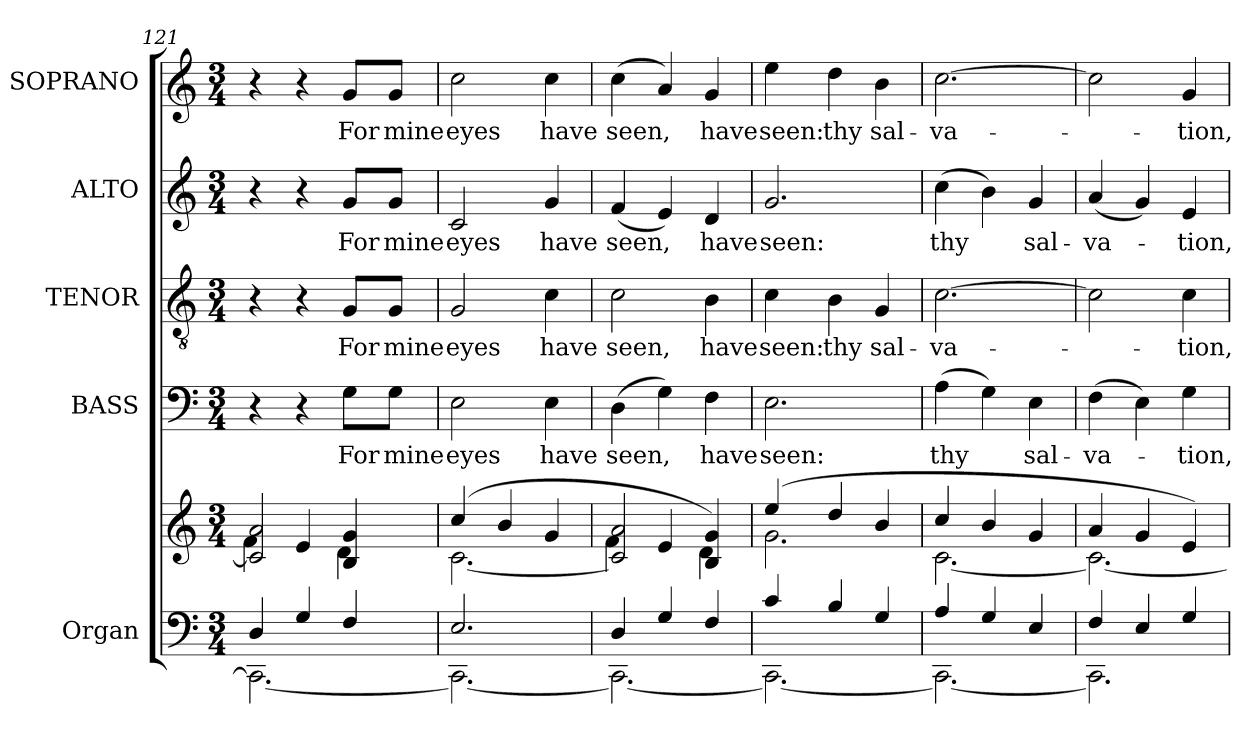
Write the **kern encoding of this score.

**kern	**kern	**kern	**text	**kern	**text	**kern	**text	**kern	**text
*part5	*part5	*part4	*part4	*part3	*part3	*part2	*part2	*part1	*part1
*staff6	*staff5	*staff4	*staff4	*staff3	*staff3	*staff2	*staff2	*staff1	*staff1
*I"Organ	*	*I"BASS	*	*I"TENOR	*	*I"ALTO	*	*I"SOPRANO	*
*I'Org.	*	*I'B.	*	*I'T.	*	*I'A.	*	*I'S.	*
!!LO:LB:g=z
*clefF4	*clefG2	*clefF4	*	*clefGv2	*	*clefG2	*	*clefG2	*
*	*	*	*	*ITrd7c12	*	*	*	*	*
*k[]	*k[]	*k[]	*	*k[]	*	*k[]	*	*k[]	*
*C:	*C:	*C:	*	*C:	*	*C:	*	*C:	*
*M3/4	*M3/4	*M3/4	*	*M3/4	*	*M3/4	*	*M3/4	*
=121	=121	=121	=121	=121	=121	=121	=121	=121	=121
*^	*^	*	*	*	*	*	*	*	*
4Di/	2.CCi\_<	2ci/] 2ai	4fi\	4r	.	4r	.	4r	.	4r	.
4Gi/	.	.	4ei/	4r	.	4r	.	4r	.	4r	.
!	!	!	!	!	!LO:LY:b:color=#000000	!	!	!	!	!	!
!	!	!	!	!	!	!	!LO:LY:b:color=#000000	!	!	!	!
!	!	!	!	!	!	!	!	!	!LO:LY:b:color=#000000	!	!
!	!	!	!	!	!	!	!	!	!	!	!LO:LY:b:color=#000000
4Fi/	.	4Bi/ 4gi	4di\	8Gi\L	For	8GGi/L	For	8gi/L	For	8gi/L	For
!	!	!	!	!	!LO:LY:b:color=#000000	!	!	!	!	!	!
!	!	!	!	!	!	!	!LO:LY:b:color=#000000	!	!	!	!
!	!	!	!	!	!	!	!	!	!LO:LY:b:color=#000000	!	!
!	!	!	!	!	!	!	!	!	!	!	!LO:LY:b:color=#000000
.	.	.	.	8Gi\J	mine	8GGi/J	mine	8gi/J	mine	8gi/J	mine
=122	=122	=122	=122	=122	=122	=122	=122	=122	=122	=122	=122
!	!	!	!	!	!LO:LY:b:color=#000000	!	!	!	!	!	!
!	!	!	!	!	!	!	!LO:LY:b:color=#000000	!	!	!	!
!	!	!	!	!	!	!	!	!	!LO:LY:b:color=#000000	!	!
!	!	!	!	!	!	!	!	!	!	!	!LO:LY:b:color=#000000
2.Ei/	2.CCi\_<	(4cci/	[<2.ci\	2Ei\	eyes	2GGi/	eyes	2ci/	eyes	2cci\	eyes
.	.	4bi/	.	.	.	.	.	.	.	.	.
!	!	!	!	!	!LO:LY:b:color=#000000	!	!	!	!	!	!
!	!	!	!	!	!	!	!LO:LY:b:color=#000000	!	!	!	!
!	!	!	!	!	!	!	!	!	!LO:LY:b:color=#000000	!	!
!	!	!	!	!	!	!	!	!	!	!	!LO:LY:b:color=#000000
.	.	4gi/	.	4Ei\	have	4Ci\	have	4gi/	have	4cci\	have
=123	=123	=123	=123	=123	=123	=123	=123	=123	=123	=123	=123
!	!	!	!	!	!LO:LY:b:color=#000000	!	!	!	!	!	!
!	!	!	!	!	!	!	!LO:LY:b:color=#000000	!	!	!	!
!	!	!	!	!	!	!	!	!	!LO:LY:b:color=#000000	!	!
!	!	!	!	!	!	!	!	!	!	!	!LO:LY:b:color=#000000
4Di/	2.CCi\_<	2ci/] 2ai	4fi\	(4Di\	seen,	2Ci\	seen,	(4fi/	seen,	(4cci\	seen,
4Gi/	.	.	4ei/	4Gi\)	.	.	.	4ei/)	.	4ai/)	.
!	!	!	!	!	!LO:LY:b:color=#000000	!	!	!	!	!	!
!	!	!	!	!	!	!	!LO:LY:b:color=#000000	!	!	!	!
!	!	!	!	!	!	!	!	!	!LO:LY:b:color=#000000	!	!
!	!	!	!	!	!	!	!	!	!	!	!LO:LY:b:color=#000000
4Fi/	.	4Bi/ 4gi)	4di\	4Fi\	have	4BBi\	have	4di/	have	4gi/	have
=124	=124	=124	=124	=124	=124	=124	=124	=124	=124	=124	=124
!	!	!	!	!	!LO:LY:b:color=#000000	!	!	!	!	!	!
!	!	!	!	!	!	!	!LO:LY:b:color=#000000	!	!	!	!
!	!	!	!	!	!	!	!	!	!LO:LY:b:color=#000000	!	!
!	!	!	!	!	!	!	!	!	!	!	!LO:LY:b:color=#000000
4ci/	2.CCi\_<	(4eei/	2.gi\	2.Ei\	seen:	4Ci\	seen:	2.gi/	seen:	4eei\	seen:
!	!	!	!	!	!	!	!LO:LY:b:color=#000000	!	!	!	!
!	!	!	!	!	!	!	!	!	!	!	!LO:LY:b:color=#000000
4Bi/	.	4ddi/	.	.	.	4BBi\	thy	.	.	4ddi\	thy
!	!	!	!	!	!	!	!LO:LY:b:color=#000000	!	!	!	!
!	!	!	!	!	!	!	!	!	!	!	!LO:LY:b:color=#000000
4Gi/	.	4bi/	.	.	.	4GGi/	sal-	.	.	4bi\	sal-
=125	=125	=125	=125	=125	=125	=125	=125	=125	=125	=125	=125
!	!	!	!	!	!LO:LY:b:color=#000000	!	!	!	!	!	!
!	!	!	!	!	!	!	!LO:LY:b:color=#000000	!	!	!	!
!	!	!	!	!	!	!	!	!	!LO:LY:b:color=#000000	!	!
!	!	!	!	!	!	!	!	!	!	!	!LO:LY:b:color=#000000
4Ai/	2.CCi\_<	4cci/	[<2.ci\	(4Ai\	thy	[>2.Ci\	-va-	(4cci\	thy	[>2.cci\	-va-
4Gi/	.	4bi/	.	4Gi\)	.	.	.	4bi\)	.	.	.
!	!	!	!	!	!LO:LY:b:color=#000000	!	!	!	!	!	!
!	!	!	!	!	!	!	!	!	!LO:LY:b:color=#000000	!	!
4Ei/	.	4gi/	.	4Ei\	sal-	.	.	4gi/	sal-	.	.
=126	=126	=126	=126	=126	=126	=126	=126	=126	=126	=126	=126
!	!	!	!	!	!LO:LY:b:color=#000000	!	!	!	!	!	!
!	!	!	!	!	!	!	!	!	!LO:LY:b:color=#000000	!	!
4Fi/	2.CCi\]	4ai/	2.ci\_<	(4Fi\	-va-	2Ci\]	.	(4ai/	-va-	2cci\]	.
4Ei/	.	4gi/	.	4Ei\)	.	.	.	4gi/)	.	.	.
!	!	!	!	!	!LO:LY:b:color=#000000	!	!	!	!	!	!
!	!	!	!	!	!	!	!LO:LY:b:color=#000000	!	!	!	!
!	!	!	!	!	!	!	!	!	!LO:LY:b:color=#000000	!	!
!	!	!	!	!	!	!	!	!	!	!	!LO:LY:b:color=#000000
4Gi/	.	4ei/)	.	4Gi\	-tion,	4Ci\	-tion,	4ei/	-tion,	4gi/	-tion,
*v	*v	*	*	*	*	*	*	*	*	*	*
*	*v	*v	*	*	*	*	*	*	*	*
=	=	=	=	=	=	=	=	=	=
*-	*-	*-	*-	*-	*-	*-	*-	*-	*-
